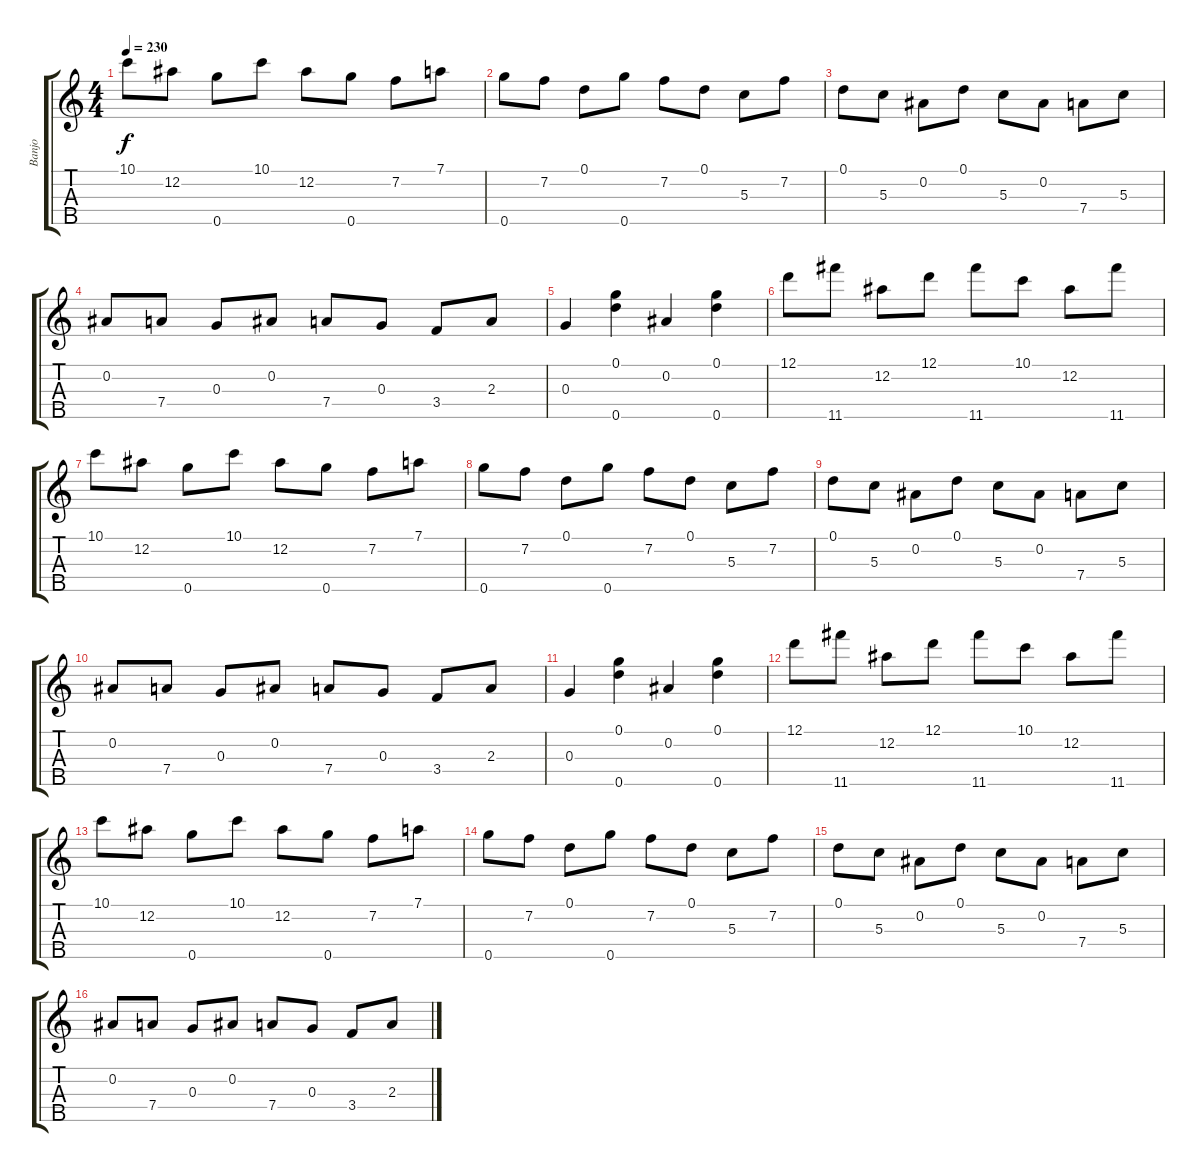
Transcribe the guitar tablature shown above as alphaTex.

\track ("Banjo" "Banjo") {instrument banjo}
\staff {score tabs}
\tuning (D4 Bb3 G3 D3 G4) {hide}
\displaytranspose 12
\ts (4 4)
\tempo 230
\clef g2
\ks c
10.1.8{dy f} 12.2.8 0.5.8 10.1.8 12.2.8 0.5.8 7.2.8 7.1.8 |
0.5.8 7.2.8 0.1.8 0.5.8 7.2.8 0.1.8 5.3.8 7.2.8 |
0.1.8 5.3.8 0.2.8 0.1.8 5.3.8 0.2.8 7.4.8 5.3.8 |
0.2.8 7.4.8 0.3.8 0.2.8 7.4.8 0.3.8 3.4.8 2.3.8 |
0.3.4 (0.1 0.5).4 0.2.4 (0.1 0.5).4 |
12.1.8 11.5.8 12.2.8 12.1.8 11.5.8 10.1.8 12.2.8 11.5.8 |
10.1.8 12.2.8 0.5.8 10.1.8 12.2.8 0.5.8 7.2.8 7.1.8 |
0.5.8 7.2.8 0.1.8 0.5.8 7.2.8 0.1.8 5.3.8 7.2.8 |
0.1.8 5.3.8 0.2.8 0.1.8 5.3.8 0.2.8 7.4.8 5.3.8 |
0.2.8 7.4.8 0.3.8 0.2.8 7.4.8 0.3.8 3.4.8 2.3.8 |
0.3.4 (0.1 0.5).4 0.2.4 (0.1 0.5).4 |
12.1.8 11.5.8 12.2.8 12.1.8 11.5.8 10.1.8 12.2.8 11.5.8 |
10.1.8 12.2.8 0.5.8 10.1.8 12.2.8 0.5.8 7.2.8 7.1.8 |
0.5.8 7.2.8 0.1.8 0.5.8 7.2.8 0.1.8 5.3.8 7.2.8 |
0.1.8 5.3.8 0.2.8 0.1.8 5.3.8 0.2.8 7.4.8 5.3.8 |
0.2.8 7.4.8 0.3.8 0.2.8 7.4.8 0.3.8 3.4.8 2.3.8
